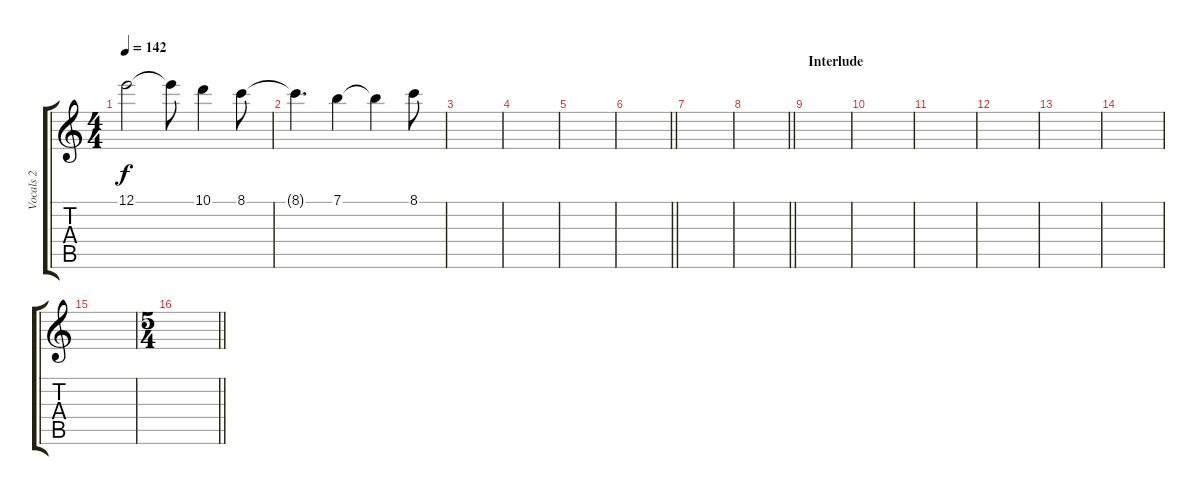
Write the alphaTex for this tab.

\track ("Vocals 2" "Vocals 2") {instrument overdrivenguitar}
\staff {score tabs}
\tuning (E4 B3 G3 D3 A2 E2) {hide}
\ts (4 4)
\tempo 142
\clef g2
\ks c
12.1.2{dy f} 12.1{t}.8 10.1.4 8.1.8 |
8.1{t}.4{d} 7.1.4 7.1{t}.4 8.1.8 |
|
|
|
\barLineRight lightlight
|
|
\barLineRight lightlight
|
\section ("" "Interlude")
|
|
|
|
|
|
|
\ts (5 4)
\barLineRight lightlight
